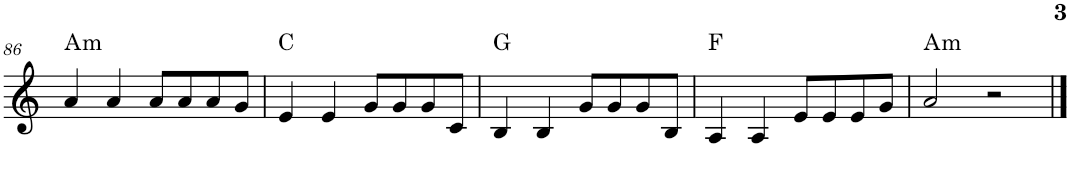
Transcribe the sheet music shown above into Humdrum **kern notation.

**kern	**harte
*part1	*part1
*staff1	*
*I"Piano	*
*I'Pno.	*
!!LO:PB:g=z
*clefG2	*
*k[]	*
*M4/4	*
=86	=86
!	!LO:H:kt=m
4a/	A:min
4a/	.
8a/L	.
8a/	.
8a/	.
8g/J	.
=87	=87
4e/	C:maj
4e/	.
8g/L	.
8g/	.
8g/	.
8c/J	.
=88	=88
4B/	G:maj
4B/	.
8g/L	.
8g/	.
8g/	.
8B/J	.
=89	=89
4A/	F:maj
4A/	.
8e/L	.
8e/	.
8e/	.
8g/J	.
=90	=90
!	!LO:H:kt=m
2a/	A:min
2r	.
==	==
*-	*-
